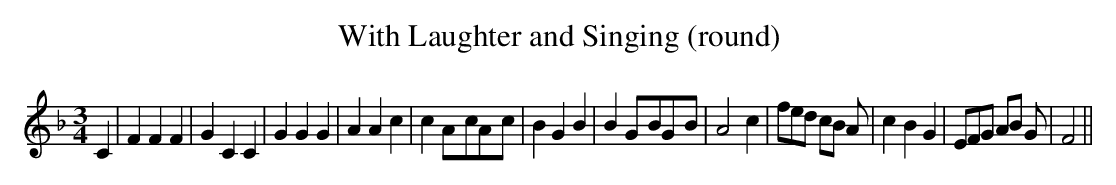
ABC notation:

X:1
T:With Laughter and Singing (round)
M:3/4
L:1/4
K:F
 C| F F F| G C C| G G G| A A c| cA/2-c/2A/2-c/2| B G B| BG/2-B/2G/2-B/2|\
 A2 c| f/2e/2d/2 c/2B/2 A/2| c B G| E/2F/2G/2 A/2B/2 G/2| F2||
